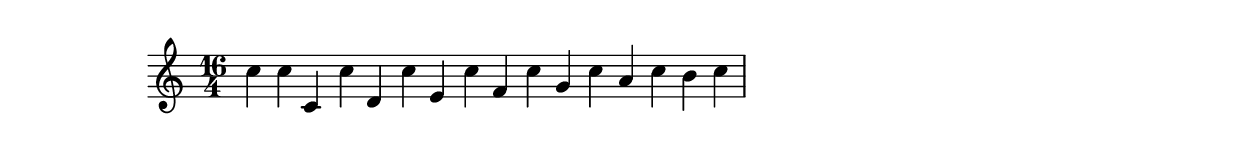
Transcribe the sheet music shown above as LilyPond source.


\version "2.10.0"

\header{

  texidoc="

There are optical corrections to the spacing of stems. The overlap between 
two adjacent stems of different direction is used as a measure for how
much to correct."

}

\layout {
  ragged-right = ##t
}


\context Voice \relative c {
  %% make sure neutral is down.
  \override Stem  #'neutral-direction = #down
  \time 16/4  c''4 c c,  c' d, c' e, c' f, c' g c a c b c
}

  


